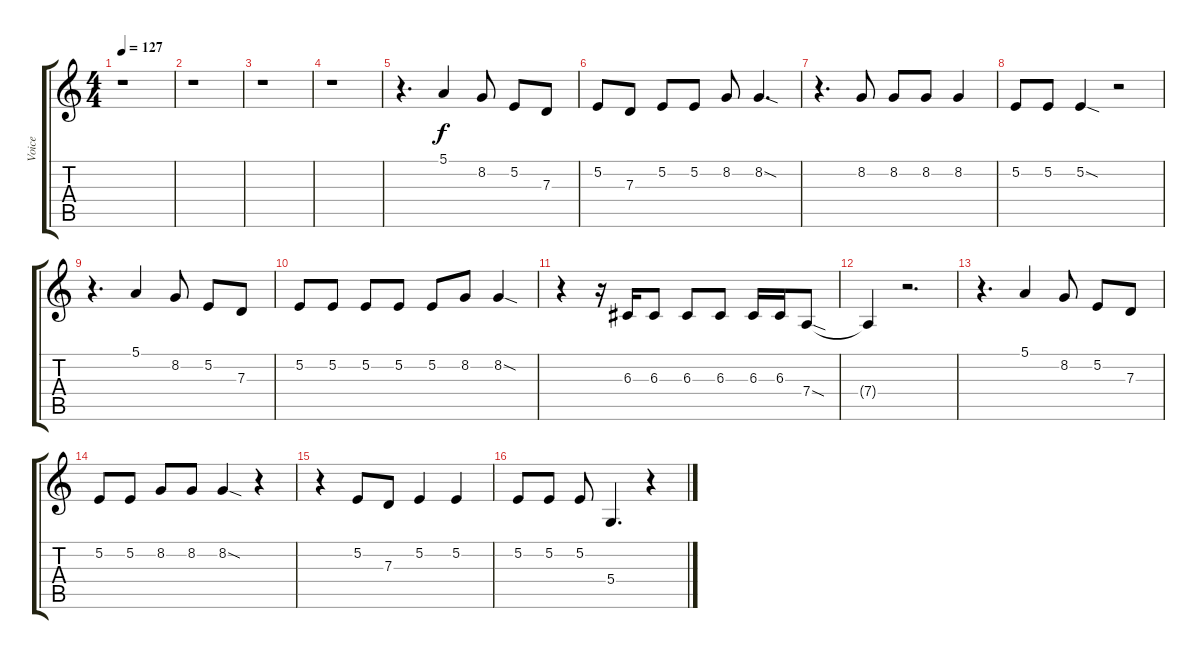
\track ("Voice" "Voice") {instrument englishhorn}
\staff {score tabs}
\tuning (E4 B3 G3 D3 A2 E2) {hide}
\ts (4 4)
\tempo 127
\clef g2
\ks c
r.1{dy f instrument englishhorn} |
r.1 |
r.1 |
r.1 |
r.4{d} 5.1.4 8.2.8 5.2.8 7.3.8 |
5.2.8 7.3.8 5.2.8 5.2.8 8.2.8 8.2{sod}.4{d} |
r.4{d} 8.2.8 8.2.8 8.2.8 8.2.4 |
5.2.8 5.2.8 5.2{sod}.4 r.2 |
r.4{d} 5.1.4 8.2.8 5.2.8 7.3.8 |
5.2.8 5.2.8 5.2.8 5.2.8 5.2.8 8.2.8 8.2{sod}.4 |
r.4 r.16 6.3.16 6.3.8 6.3.8 6.3.8 6.3.16 6.3.16 7.4{sod}.8 |
7.4{t}.4 r.2{d} |
r.4{d} 5.1.4 8.2.8 5.2.8 7.3.8 |
5.2.8 5.2.8 8.2.8 8.2.8 8.2{sod}.4 r.4 |
r.4 5.2.8 7.3.8 5.2.4 5.2.4 |
5.2.8 5.2.8 5.2.8 5.4.4{d} r.4
